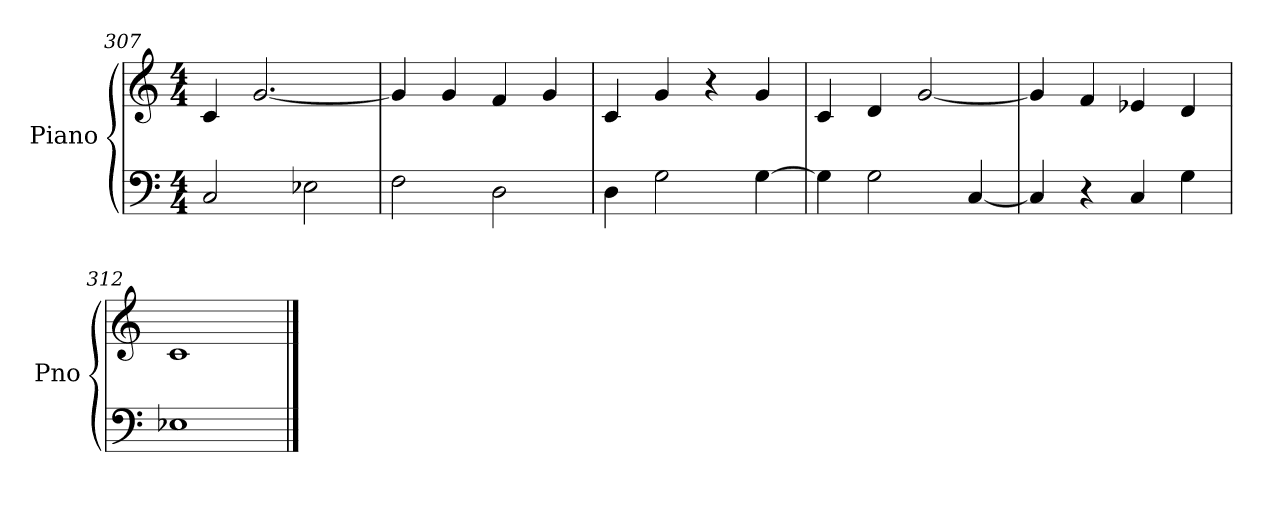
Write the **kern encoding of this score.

**kern	**kern
*part1	*part1
*staff2	*staff1
*I"Piano	*
*I'Pno	*
!!LO:LB:g=z
*clefF4	*clefG2
*k[]	*k[]
*M4/4	*M4/4
=307	=307
2C/	4c/
.	[2.g/
2E-X\	.
=308	=308
2F\	4g/]
.	4g/
2D\	4f/
.	4g/
=309	=309
4D\	4c/
2G\	4g/
.	4r
[4G\	4g/
=310	=310
4G\]	4c/
2G\	4d/
.	[2g/
[4C/	.
=311	=311
4C/]	4g/]
4r	4f/
4C/	4e-X/
4G\	4d/
=312	=312
1E-X	1c
==	==
*-	*-
